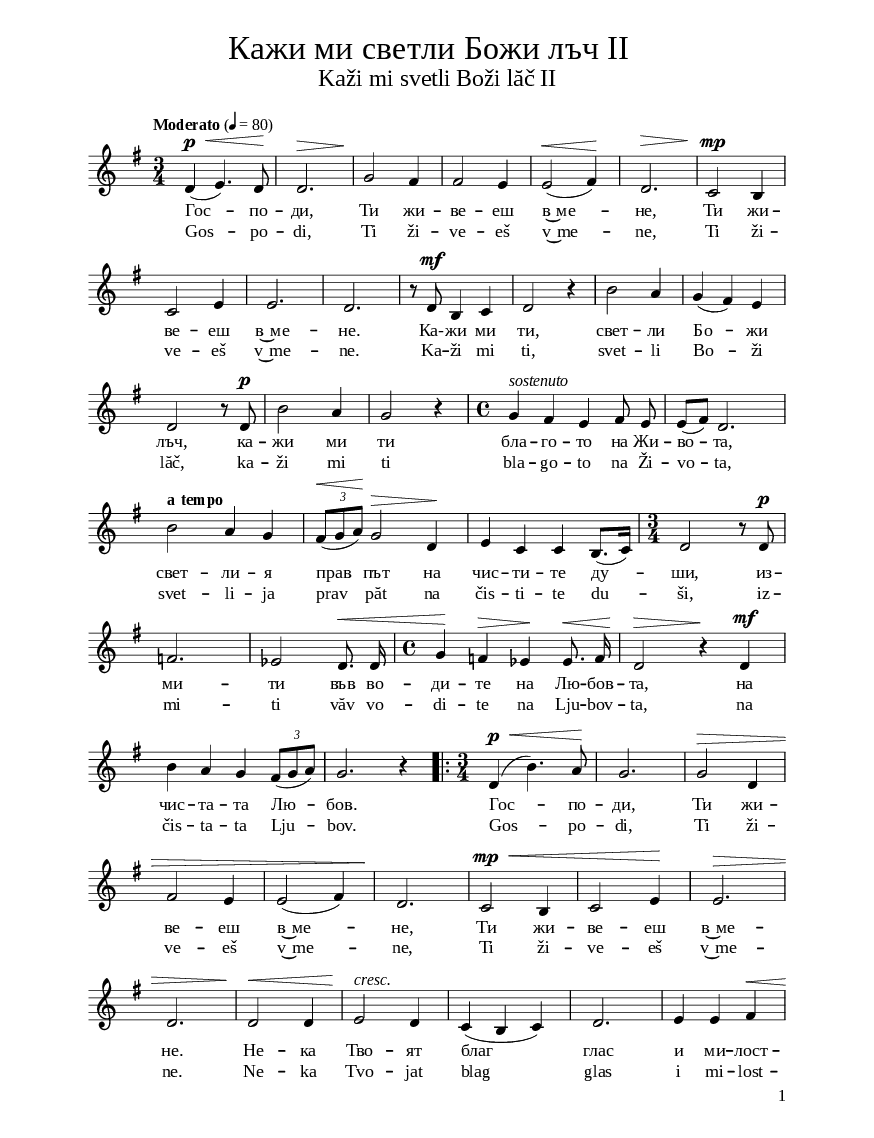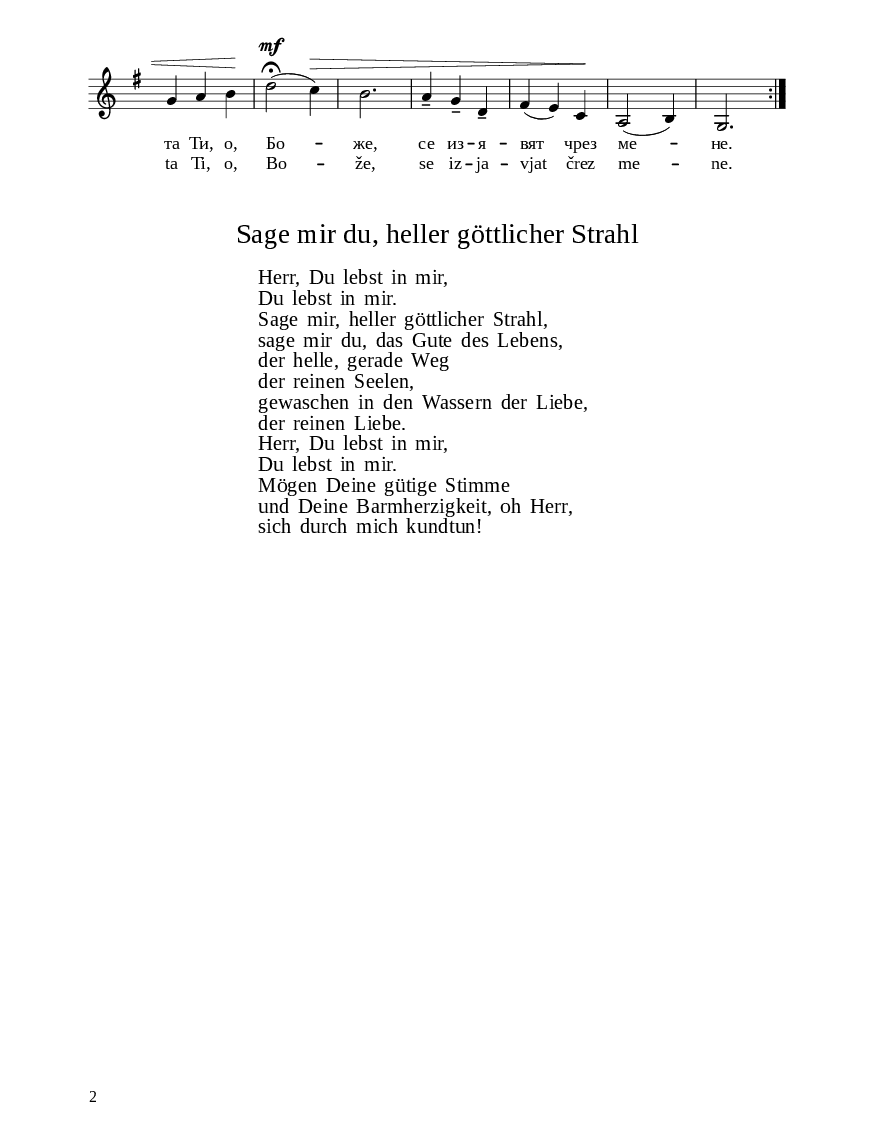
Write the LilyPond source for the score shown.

\version "2.24.1"

% include paper part and global functions
\include "include/globals.ily"

\bookpart {
  \label #'ref211
  \tocItem \markup "Кажи ми светли Божи лъч II  – Kaži mi svetli Boži lăč II "
  \include "include/bookpart-paper.ily"
  \score {
    \include "include/score-layout.ily"

    \new Voice \absolute {
      \clef treble
      \key g \major
      \time 3/4
      \tempoFunc "Moderato" 4 "80"
      \autoBeamOff

      d'4 (  ^\p  ^\<  e'4. )  d'8  ^\! | % 2
      d'2.  ^\> | % 3
      g'2  ^\!  fis'4 | % 4
      fis'2  e'4 | % 5
      e'2 (  ^\<  fis'4 )  ^\! | % 6
      d'2.  ^\> | % 7
      c'2  ^\!  ^\mp  b4 \break | % 8
      c'2  e'4 | % 9
      e'2. |
      d'2. | % 11
      r8  d'8  ^\mf  b4  c'4 | % 12
      d'2 r4 | % 13
      b'2  a'4 | % 14
      g'4 (  fis'4 )  e'4 \break | % 15
      d'2 r8  d'8  ^\p | % 16
      b'2  a'4 | % 17
      g'2 r4 | % 18
      \time 4/4  | % 18
      g'4 ^\markup{ \italic {sostenuto} }  fis'4  e'4
      fis'8  e'8 | % 19
      e'8 ( [  fis'8 ) ]  d'2. \break |

      b'2  ^\markup{ \bold {a tempo} }  a'4  g'4 | % 21
      \once \omit TupletBracket
      \times 2/3  {
        fis'8 ( [  ^\<  g'8  a'8 ) ]
      }
      ^\!  g'2  ^\>  d'4  ^\! | % 22
      e'4  c'4  c'4  b8. ( [  c'16 ) ]
      | % 23
      \time 3/4  | % 23
      d'2 r8  d'8  ^\p \break | % 24
      f'2. | % 25
      es'2
      \once \override Hairpin.to-barline = ##f
      d'8. ^\<  d'16 | % 26
      \time 4/4  | % 26
      g'4  ^\!  f'4  ^\>  es'4 ^\! es'8. ^\<
      f'16 | % 27
      d'2  ^\!  ^\> r4  ^\!  d'4  ^\mf \break | % 28
      b'4  a'4  g'4 \once \omit TupletBracket
      \times 2/3  {
        fis'8 ( [  g'8  a'8 ) ]
      }
      | % 29
      g'2. r4 \bar ".|:"

      \time 3/4  |
      d'4 (  ^\p  ^\<  b'4. )  a'8  ^\! | % 31
      g'2. | % 32
      g'2  ^\>  d'4 \break | % 33
      fis'2  e'4 | % 34
      e'2 (  fis'4 ) | % 35
      d'2.  ^\! | % 36
      c'2  ^\mp  ^\<  b4 | % 37
      c'2  e'4  ^\! | % 38
      e'2.  ^\> \break | % 39
      d'2. |
      d'2  ^\!  ^\<  d'4 | % 41
      e'2  ^\! ^\markup \italic { "cresc." }  d'4 | % 42
      \once \omit TupletBracket

      c'4 (  b4
      c'4 )
      |
      d'2. | % 43
      e'4  e'4  fis'4  ^\< | % 44
      g'4  a'4  b'4  ^\!  | % 45
      d''2 ( ^\fermata  ^\mf  c''4 )  ^\> | % 46
      b'2. | % 47
      a'4 --  g'4 --  d'4 -- | % 48
      fis'4 (  e'4 )  c'4  ^\! | % 49
      a2 (  b4 ) |
      g2.
      \bar ":|."
    }

    \addlyrics {
      Гос -- по -- ди, Ти жи -- ве --
      еш в~ме -- не, Ти жи -- ве --
      еш в~ме -- не. "Ка-" -- жи ми ти,
      свет -- ли Бо -- жи лъч, ка --
      жи ми ти бла -- го -- то на Жи --
      во -- та, свет -- ли -- я прав
      път на чис -- ти -- те ду
      -- ши, из -- ми -- ти във во --
      ди -- те на Лю -- бов -- та, на
      чис -- та -- та Лю --  бов.
      Гос -- по -- ди, Ти жи -- ве --
      еш в~ме -- не, Ти жи -- ве --
      еш в~ме -- не. Не -- ка Тво -- ят
      благ   глас и ми -- лост --
      та Ти, о, Бо -- же, се из -- я
      -- вят  чрез ме -- не.}
      \addlyrics {
        Gos -- po -- di, Ti ži -- ve --
        eš v~me -- ne, Ti ži -- ve --
        eš v~me -- ne. Ka -- ži mi ti,
        svet -- li Bo -- ži lăč, ka --
        ži mi ti bla -- go -- to na Ži --
        vo -- ta, svet -- li -- ja prav
        păt na čis -- ti -- te du
        -- ši, iz -- mi -- ti văv vo --
        di -- te na Lju -- bov -- ta, na
        čis -- ta -- ta Lju --  bov.
        Gos -- po -- di, Ti ži -- ve --
        eš v~me -- ne, Ti ži -- ve --
        eš v~me -- ne. Ne -- ka Tvo -- jat
        blag   glas i mi -- lost --
        ta Ti, o, Bo -- že, se iz -- ja
        -- vjat  črez me -- ne.}


        \header {
          title = \titleFunc "Кажи ми светли Божи лъч II  " "Kaži mi svetli Boži lăč II"
        }

        \midi{}

      } % score

      \markup \empty-one

      % include foreign translation(s) of the song
      \version "2.24.0"

\markup \fill-line { \fontsize #deTitleFontSize "Sage mir du, heller göttlicher Strahl" }
\markup \null
\markup \null
\markup \fontsize #deCoupletFontSize {
  \hspace #15
  \override #`(baseline-skip . ,deCoupletBaselineSkip)
  \column {

 \line { " "Herr, Du lebst in mir,}

 \line { " "Du lebst in mir.}

 \line { " "Sage mir, heller göttlicher Strahl,}

 \line { " "sage mir du, das Gute des Lebens,
}
\line { " "der helle, gerade Weg}

 \line { " "der reinen Seelen,}

 \line { " "gewaschen in den Wassern der Liebe,}

 \line { " "der reinen Liebe. }

 \line { " "Herr, Du lebst in mir,}

 \line { " "Du lebst in mir.}

 \line { " "Mögen Deine gütige Stimme}

 \line { " "und Deine Barmherzigkeit, oh Herr, }

 \line { " "sich durch mich kundtun!}

  }
}


    } % bookpart

    % Più mosso
    %
